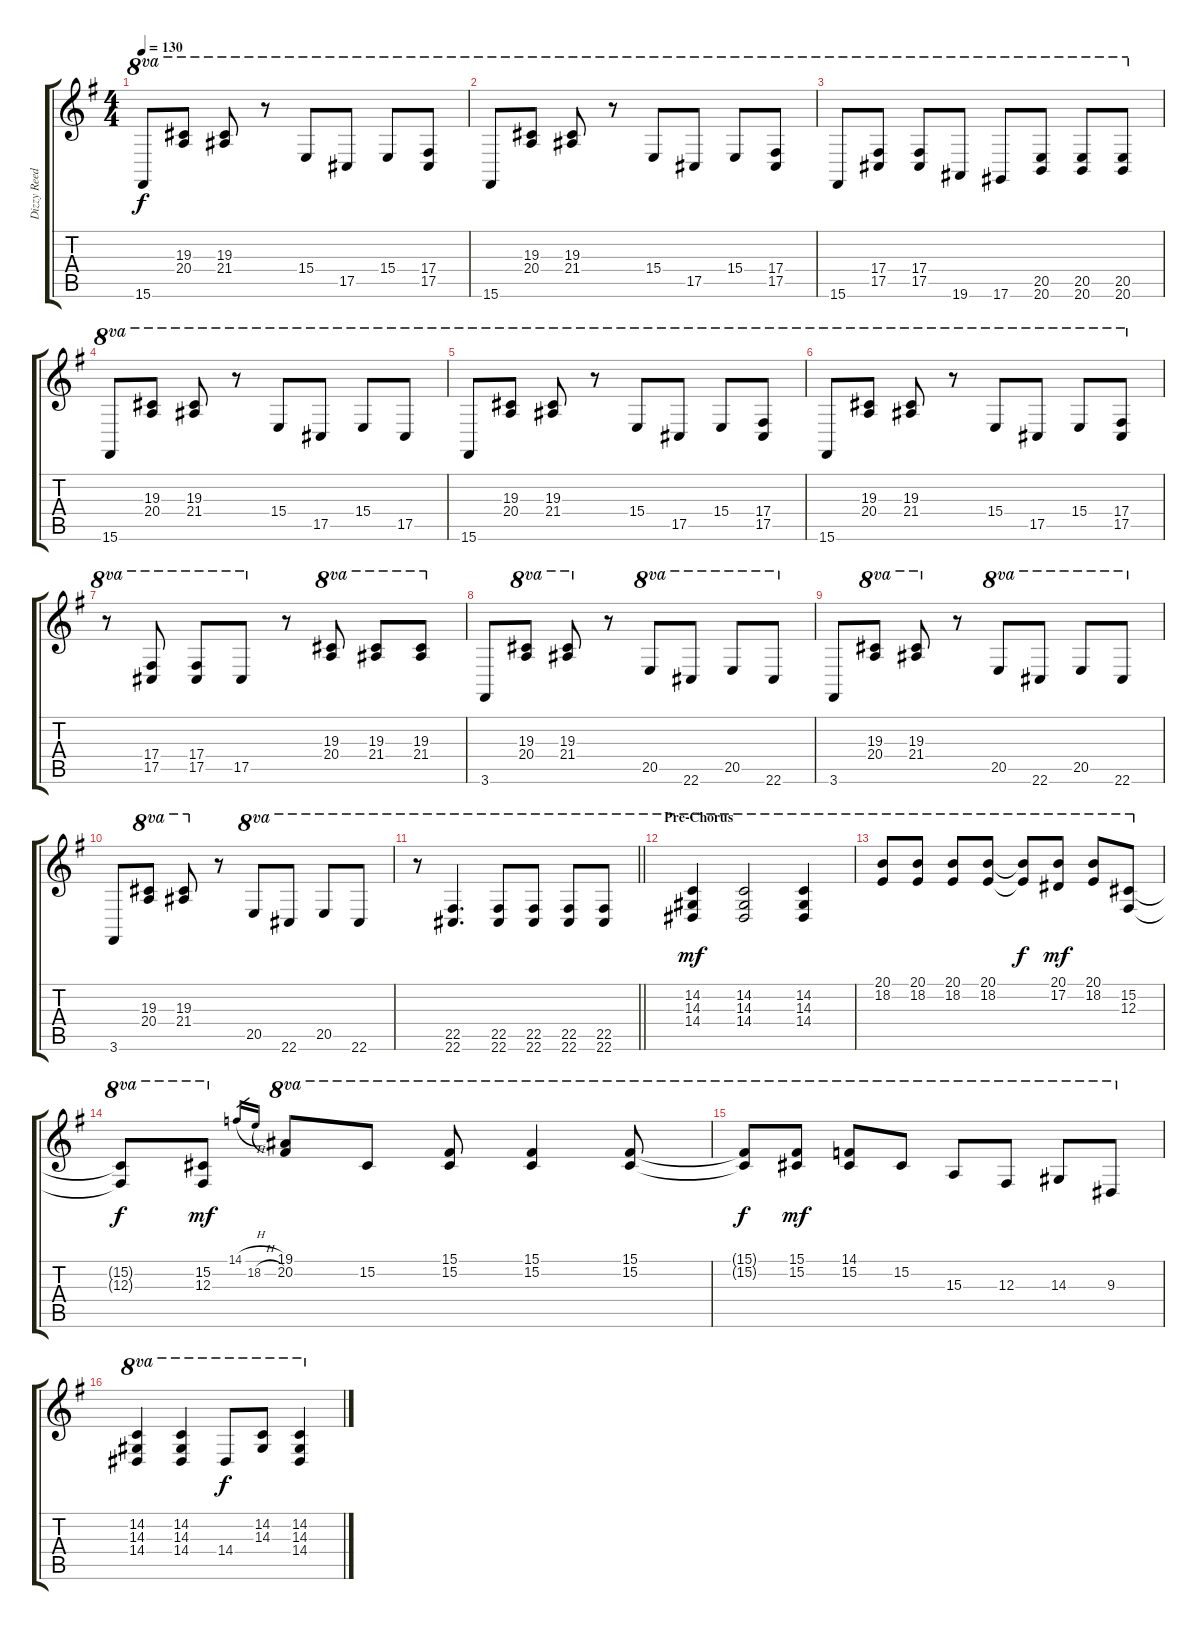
\track ("Dizzy Reed - Piano" "Dizzy Reed") {instrument acousticgrandpiano}
\staff {score tabs}
\tuning (Eb4 Bb3 Gb3 Db3 Ab2 Eb2) {hide}
\ts (4 4)
\tempo 130
\clef g2
\ks g
15.6.8{ot 8va dy f} (19.3 20.4).8{ot 8va} (19.3 21.4).8{ot 8va} r.8{ot 8va} 15.4.8{ot 8va} 17.5.8{ot 8va} 15.4.8{ot 8va} (17.4 17.5).8{ot 8va} |
15.6.8{ot 8va} (19.3 20.4).8{ot 8va} (19.3 21.4).8{ot 8va} r.8{ot 8va} 15.4.8{ot 8va} 17.5.8{ot 8va} 15.4.8{ot 8va} (17.4 17.5).8{ot 8va} |
15.6.8{ot 8va} (17.4 17.5).8{ot 8va} (17.4 17.5).8{ot 8va} 19.6.8{ot 8va} 17.6.8{ot 8va} (20.5 20.6).8{ot 8va} (20.5 20.6).8{ot 8va} (20.5 20.6).8{ot 8va} |
15.6.8{ot 8va} (19.3 20.4).8{ot 8va} (19.3 21.4).8{ot 8va} r.8{ot 8va} 15.4.8{ot 8va} 17.5.8{ot 8va} 15.4.8{ot 8va} 17.5.8{ot 8va} |
15.6.8{ot 8va} (19.3 20.4).8{ot 8va} (19.3 21.4).8{ot 8va} r.8{ot 8va} 15.4.8{ot 8va} 17.5.8{ot 8va} 15.4.8{ot 8va} (17.4 17.5).8{ot 8va} |
15.6.8{ot 8va} (19.3 20.4).8{ot 8va} (19.3 21.4).8{ot 8va} r.8{ot 8va} 15.4.8{ot 8va} 17.5.8{ot 8va} 15.4.8{ot 8va} (17.4 17.5).8{ot 8va} |
r.8{ot 8va} (17.4 17.5).8{ot 8va} (17.4 17.5).8{ot 8va} 17.5.8{ot 8va} r.8 (19.3 20.4).8{ot 8va} (19.3 21.4).8{ot 8va} (19.3 21.4).8{ot 8va} |
3.6.8 (19.3 20.4).8{ot 8va} (19.3 21.4).8{ot 8va} r.8 20.5.8{ot 8va} 22.6.8{ot 8va} 20.5.8{ot 8va} 22.6.8{ot 8va} |
3.6.8 (19.3 20.4).8{ot 8va} (19.3 21.4).8{ot 8va} r.8 20.5.8{ot 8va} 22.6.8{ot 8va} 20.5.8{ot 8va} 22.6.8{ot 8va} |
3.6.8 (19.3 20.4).8{ot 8va} (19.3 21.4).8{ot 8va} r.8 20.5.8{ot 8va} 22.6.8{ot 8va} 20.5.8{ot 8va} 22.6.8{ot 8va} |
\barLineRight lightlight
r.8{ot 8va} (22.5 22.6).4{d ot 8va} (22.5 22.6).8{ot 8va} (22.5 22.6).8{ot 8va} (22.5 22.6).8{ot 8va} (22.5 22.6).8{ot 8va} |
\section ("" "Pre-Chorus")
(14.2 14.3 14.4).4{ot 8va dy mf} (14.2 14.3 14.4).2{ot 8va} (14.2 14.3 14.4).4{ot 8va} |
(20.1 18.2).8{ot 8va} (20.1 18.2).8{ot 8va} (20.1 18.2).8{ot 8va} (20.1 18.2).8{ot 8va} (20.1{t} 18.2{t}).8{ot 8va dy f} (20.1 17.2).8{ot 8va dy mf} (20.1 18.2).8{ot 8va} (15.2 12.3).8{ot 8va} |
(15.2{t} 12.3{t}).8{ot 8va dy f} (15.2 12.3).8{ot 8va dy mf} 14.1{h}.16{gr} 18.2{h}.16{gr} (19.1 20.2).8{ot 8va} 15.2.8{ot 8va} (15.1 15.2).8{ot 8va} (15.1 15.2).4{ot 8va} (15.1 15.2).8{ot 8va} |
(15.1{t} 15.2{t}).8{ot 8va dy f} (15.1 15.2).8{ot 8va dy mf} (14.1 15.2).8{ot 8va} 15.2.8{ot 8va} 15.3.8{ot 8va} 12.3.8{ot 8va} 14.3.8{ot 8va} 9.3.8{ot 8va} |
(14.2 14.3 14.4).4{ot 8va} (14.2 14.3 14.4).4{ot 8va} 14.4.8{ot 8va dy f} (14.2 14.3).8{ot 8va} (14.2 14.3 14.4).4{ot 8va}
